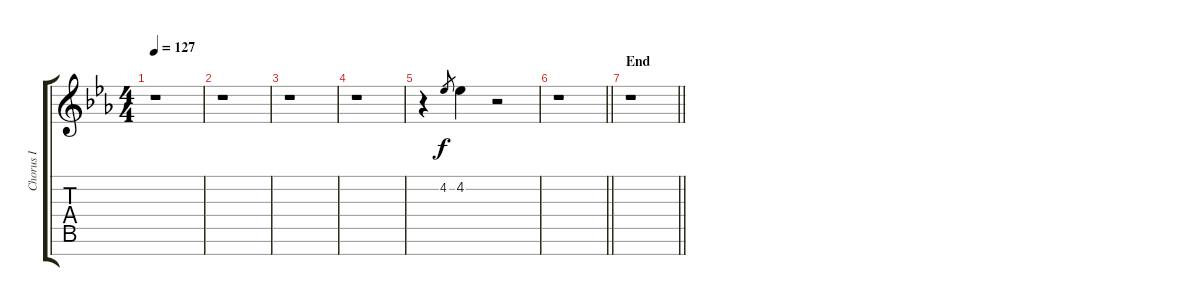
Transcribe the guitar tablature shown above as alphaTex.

\track ("Chorus I" "Chorus I") {instrument voiceoohs}
\staff {score tabs}
\tuning (E5 B4 G4 D4 A3 E3 B2) {hide}
\ts (4 4)
\tempo 127
\clef g2
\ks eb
r.1{dy f} |
r.1 |
r.1 |
r.1 |
r.4 4.2.8{gr} 4.2.4 r.2 |
\barLineRight lightlight
r.1 |
\section ("" "End")
\barLineRight lightlight
r.1
